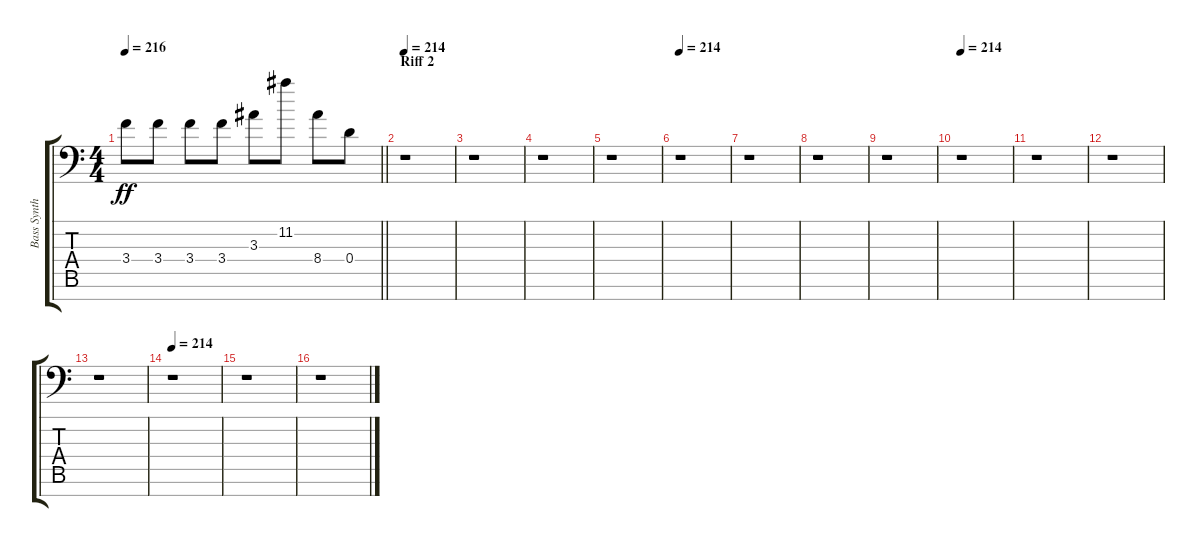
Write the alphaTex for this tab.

\track ("Bass Synth Arp" "Bass Synth") {instrument synthbass1}
\staff {score tabs}
\tuning (C8 B3 G3 D3 A2 E2 C-1) {hide}
\ts (4 4)
\tempo 216
\clef f4
\barLineRight lightlight
\ks c
3.4.8{dy ff} 3.4.8 3.4.8 3.4.8 3.3.8 11.2.8 8.4.8 0.4.8 |
\section ("" "Riff 2")
\tempo 214
r.1 |
r.1 |
r.1 |
r.1 |
\tempo 214
r.1 |
r.1 |
r.1 |
r.1 |
\tempo 214
r.1 |
r.1 |
r.1 |
r.1 |
\tempo 214
r.1 |
r.1 |
r.1
